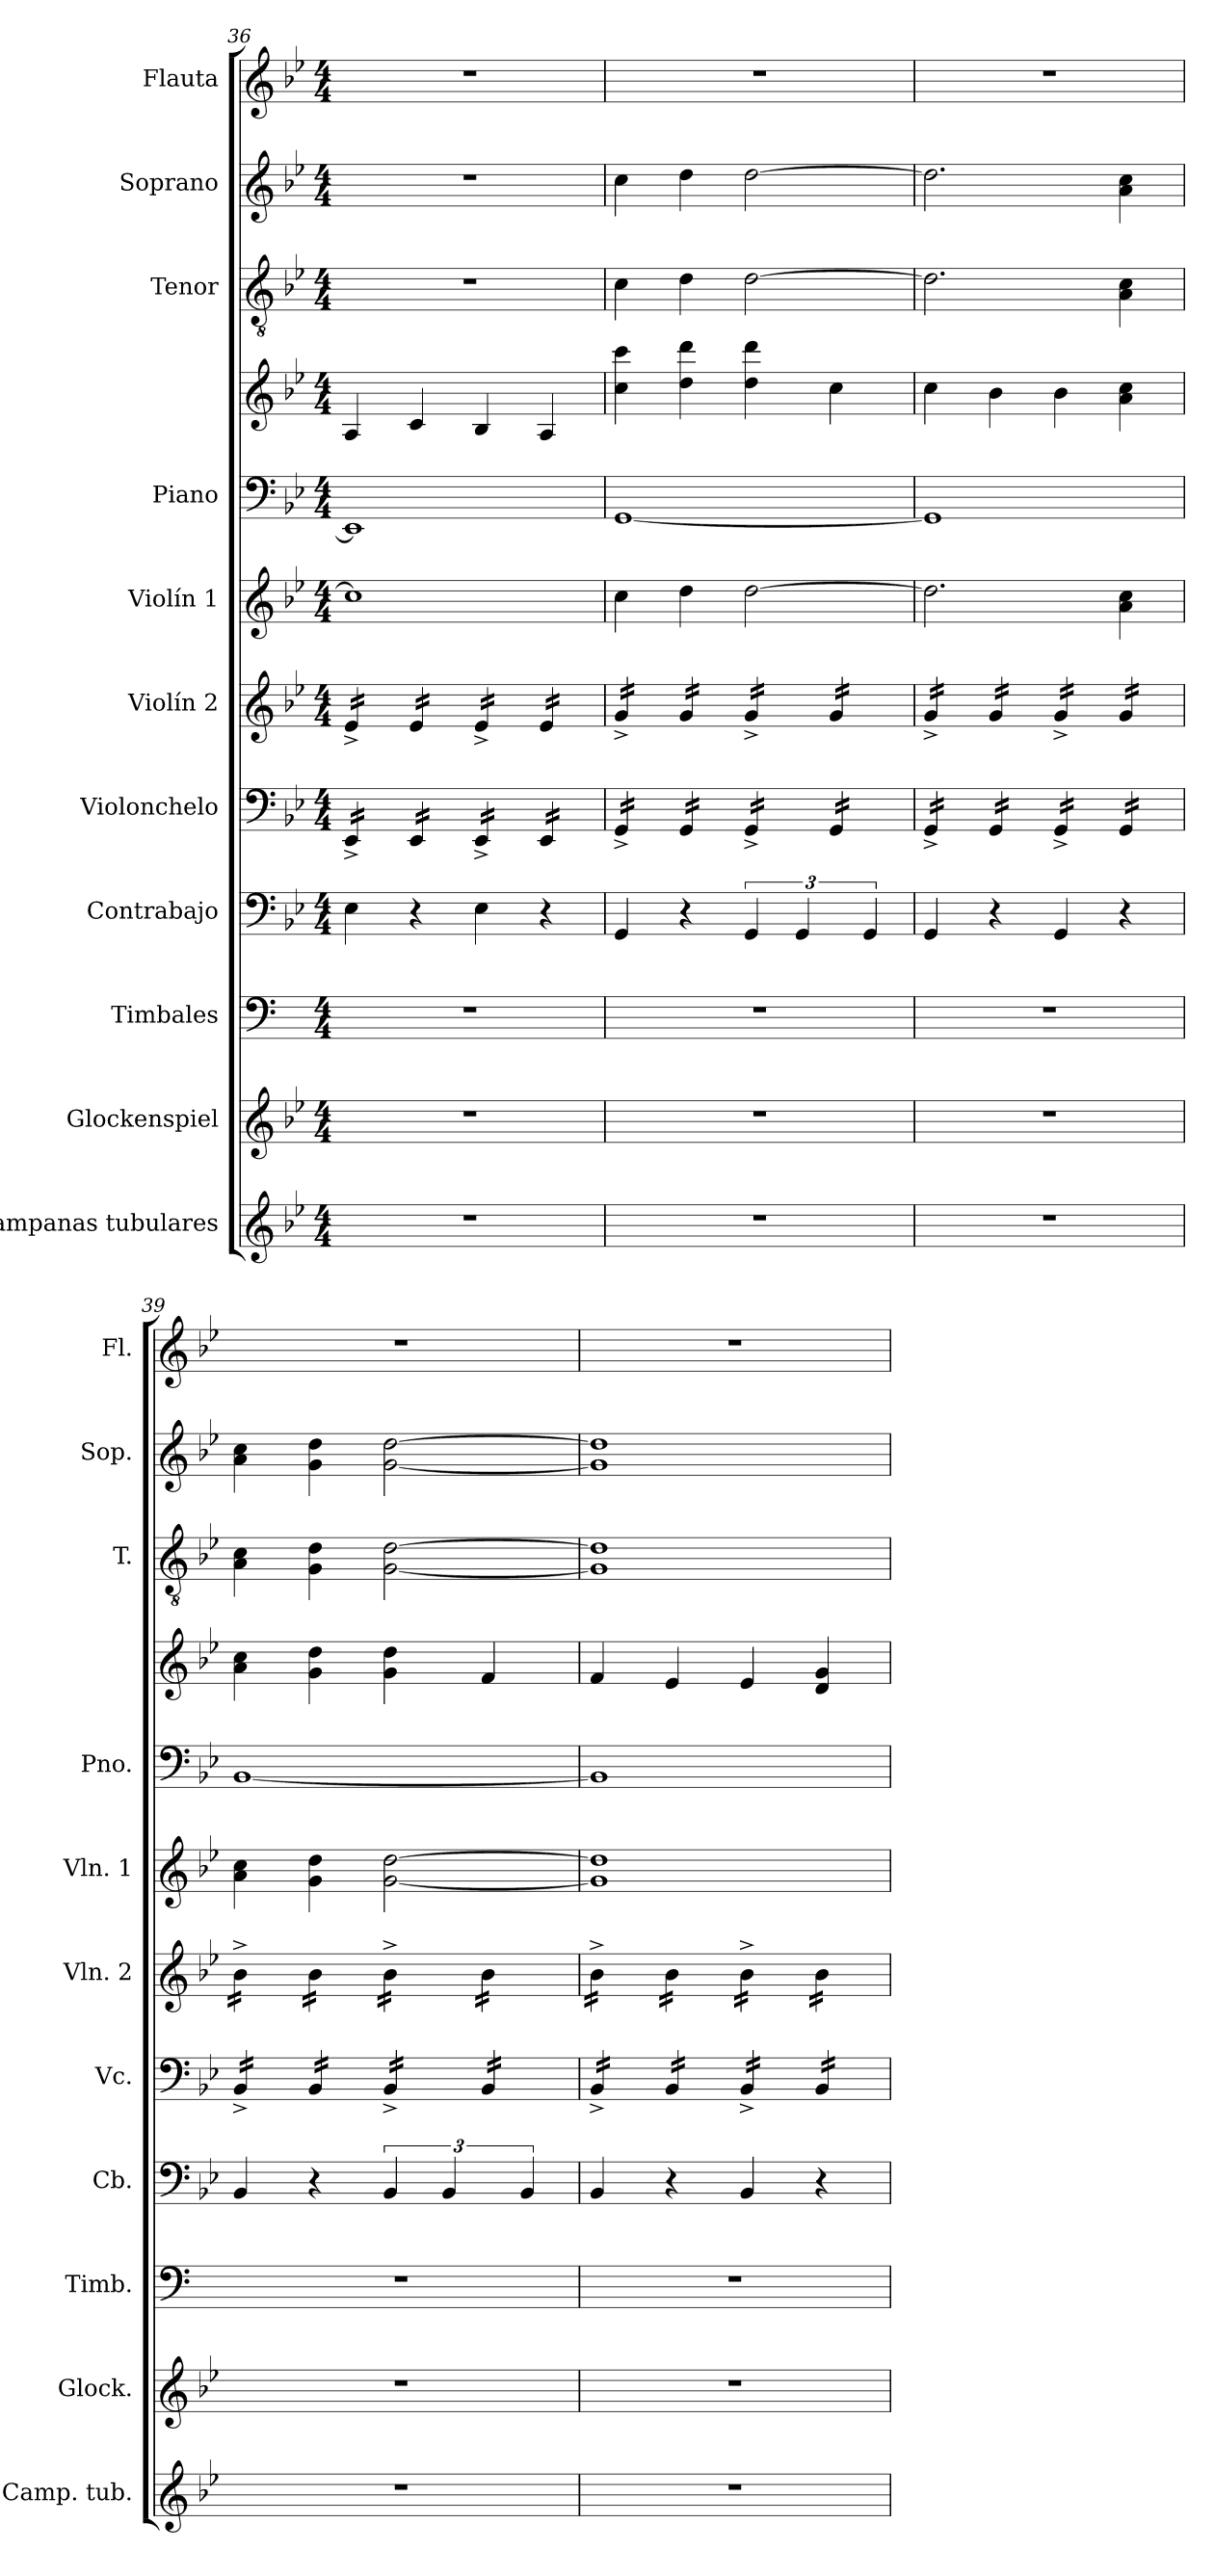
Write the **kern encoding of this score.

**kern	**kern	**kern	**kern	**kern	**kern	**kern	**kern	**kern	**kern	**kern	**kern
*part11	*part10	*part9	*part8	*part7	*part6	*part5	*part4	*part4	*part3	*part2	*part1
*staff12	*staff11	*staff10	*staff9	*staff8	*staff7	*staff6	*staff5	*staff4	*staff3	*staff2	*staff1
*I"Campanas tubulares	*I"Glockenspiel	*I"Timbales	*I"Contrabajo	*I"Violonchelo	*I"Violín 2	*I"Violín 1	*I"Piano	*	*I"Tenor	*I"Soprano	*I"Flauta
*I'Camp. tub.	*I'Glock.	*I'Timb.	*I'Cb.	*I'Vc.	*I'Vln. 2	*I'Vln. 1	*I'Pno.	*	*I'T.	*I'Sop.	*I'Fl.
*clefG2	*clefG2	*clefF4	*clefF4	*clefF4	*clefG2	*clefG2	*clefF4	*clefG2	*clefGv2	*clefG2	*clefG2
*	*ITrd-14c-24	*	*ITrd7c12	*	*	*	*	*	*ITrd7c12	*	*
*k[b-e-]	*k[b-e-]	*k[]	*k[b-e-]	*k[b-e-]	*k[b-e-]	*k[b-e-]	*k[b-e-]	*k[b-e-]	*k[b-e-]	*k[b-e-]	*k[b-e-]
*B-:	*B-:	*	*B-:	*B-:	*B-:	*B-:	*B-:	*B-:	*B-:	*B-:	*B-:
*M4/4	*M4/4	*M4/4	*M4/4	*M4/4	*M4/4	*M4/4	*M4/4	*M4/4	*M4/4	*M4/4	*M4/4
=36	=36	=36	=36	=36	=36	=36	=36	=36	=36	=36	=36
*	*	*	*	*tremolo	*	*	*	*	*	*	*
*	*	*	*	*	*tremolo	*	*	*	*	*	*
1r	1r	1r	4EE-\	16EE-^/LL	16e-^/LL	1cc]	1EE-]	4A/	1r	1r	1r
.	.	.	.	16EE-^/	16e-^/	.	.	.	.	.	.
.	.	.	.	16EE-^/	16e-^/	.	.	.	.	.	.
.	.	.	.	16EE-^/JJ	16e-^/JJ	.	.	.	.	.	.
.	.	.	4r	16EE-/LL	16e-/LL	.	.	4c/	.	.	.
.	.	.	.	16EE-/	16e-/	.	.	.	.	.	.
.	.	.	.	16EE-/	16e-/	.	.	.	.	.	.
.	.	.	.	16EE-/JJ	16e-/JJ	.	.	.	.	.	.
.	.	.	4EE-\	16EE-^/LL	16e-^/LL	.	.	4B-/	.	.	.
.	.	.	.	16EE-^/	16e-^/	.	.	.	.	.	.
.	.	.	.	16EE-^/	16e-^/	.	.	.	.	.	.
.	.	.	.	16EE-^/JJ	16e-^/JJ	.	.	.	.	.	.
.	.	.	4r	16EE-/LL	16e-/LL	.	.	4A/	.	.	.
.	.	.	.	16EE-/	16e-/	.	.	.	.	.	.
.	.	.	.	16EE-/	16e-/	.	.	.	.	.	.
.	.	.	.	16EE-/JJ	16e-/JJ	.	.	.	.	.	.
=37	=37	=37	=37	=37	=37	=37	=37	=37	=37	=37	=37
1r	1r	1r	4GGG/	16GG^/LL	16g^/LL	4cc\	[1GG	4cc\ 4ccc\	4C\	4cc\	1r
.	.	.	.	16GG^/	16g^/	.	.	.	.	.	.
.	.	.	.	16GG^/	16g^/	.	.	.	.	.	.
.	.	.	.	16GG^/JJ	16g^/JJ	.	.	.	.	.	.
.	.	.	4r	16GG/LL	16g/LL	4dd\	.	4dd\ 4ddd\	4D\	4dd\	.
.	.	.	.	16GG/	16g/	.	.	.	.	.	.
.	.	.	.	16GG/	16g/	.	.	.	.	.	.
.	.	.	.	16GG/JJ	16g/JJ	.	.	.	.	.	.
.	.	.	6GGG/	16GG^/LL	16g^/LL	[2dd\	.	4dd\ 4ddd\	[2D\	[2dd\	.
.	.	.	.	16GG^/	16g^/	.	.	.	.	.	.
.	.	.	.	16GG^/	16g^/	.	.	.	.	.	.
.	.	.	6GGG/	.	.	.	.	.	.	.	.
.	.	.	.	16GG^/JJ	16g^/JJ	.	.	.	.	.	.
.	.	.	.	16GG/LL	16g/LL	.	.	4cc\	.	.	.
.	.	.	.	16GG/	16g/	.	.	.	.	.	.
.	.	.	6GGG/	.	.	.	.	.	.	.	.
.	.	.	.	16GG/	16g/	.	.	.	.	.	.
.	.	.	.	16GG/JJ	16g/JJ	.	.	.	.	.	.
=38	=38	=38	=38	=38	=38	=38	=38	=38	=38	=38	=38
1r	1r	1r	4GGG/	16GG^/LL	16g^/LL	2.dd\]	1GG]	4cc\	2.D\]	2.dd\]	1r
.	.	.	.	16GG^/	16g^/	.	.	.	.	.	.
.	.	.	.	16GG^/	16g^/	.	.	.	.	.	.
.	.	.	.	16GG^/JJ	16g^/JJ	.	.	.	.	.	.
.	.	.	4r	16GG/LL	16g/LL	.	.	4b-\	.	.	.
.	.	.	.	16GG/	16g/	.	.	.	.	.	.
.	.	.	.	16GG/	16g/	.	.	.	.	.	.
.	.	.	.	16GG/JJ	16g/JJ	.	.	.	.	.	.
.	.	.	4GGG/	16GG^/LL	16g^/LL	.	.	4b-\	.	.	.
.	.	.	.	16GG^/	16g^/	.	.	.	.	.	.
.	.	.	.	16GG^/	16g^/	.	.	.	.	.	.
.	.	.	.	16GG^/JJ	16g^/JJ	.	.	.	.	.	.
.	.	.	4r	16GG/LL	16g/LL	4a\ 4cc\	.	4a\ 4cc\	4AA\ 4C\	4a\ 4cc\	.
.	.	.	.	16GG/	16g/	.	.	.	.	.	.
.	.	.	.	16GG/	16g/	.	.	.	.	.	.
.	.	.	.	16GG/JJ	16g/JJ	.	.	.	.	.	.
=39	=39	=39	=39	=39	=39	=39	=39	=39	=39	=39	=39
1r	1r	1r	4BBB-/	16BB-^/LL	16b-^\LL	4a\ 4cc\	[1BB-	4a\ 4cc\	4AA\ 4C\	4a\ 4cc\	1r
.	.	.	.	16BB-^/	16b-^\	.	.	.	.	.	.
.	.	.	.	16BB-^/	16b-^\	.	.	.	.	.	.
.	.	.	.	16BB-^/JJ	16b-^\JJ	.	.	.	.	.	.
.	.	.	4r	16BB-/LL	16b-\LL	4g\ 4dd\	.	4g\ 4dd\	4GG\ 4D\	4g\ 4dd\	.
.	.	.	.	16BB-/	16b-\	.	.	.	.	.	.
.	.	.	.	16BB-/	16b-\	.	.	.	.	.	.
.	.	.	.	16BB-/JJ	16b-\JJ	.	.	.	.	.	.
.	.	.	6BBB-/	16BB-^/LL	16b-^\LL	[2g\ [2dd\	.	4g\ 4dd\	[2GG\ [2D\	[2g\ [2dd\	.
.	.	.	.	16BB-^/	16b-^\	.	.	.	.	.	.
.	.	.	.	16BB-^/	16b-^\	.	.	.	.	.	.
.	.	.	6BBB-/	.	.	.	.	.	.	.	.
.	.	.	.	16BB-^/JJ	16b-^\JJ	.	.	.	.	.	.
.	.	.	.	16BB-/LL	16b-\LL	.	.	4f/	.	.	.
.	.	.	.	16BB-/	16b-\	.	.	.	.	.	.
.	.	.	6BBB-/	.	.	.	.	.	.	.	.
.	.	.	.	16BB-/	16b-\	.	.	.	.	.	.
.	.	.	.	16BB-/JJ	16b-\JJ	.	.	.	.	.	.
=40	=40	=40	=40	=40	=40	=40	=40	=40	=40	=40	=40
1r	1r	1r	4BBB-/	16BB-^/LL	16b-^\LL	1g] 1dd]	1BB-]	4f/	1GG] 1D]	1g] 1dd]	1r
.	.	.	.	16BB-^/	16b-^\	.	.	.	.	.	.
.	.	.	.	16BB-^/	16b-^\	.	.	.	.	.	.
.	.	.	.	16BB-^/JJ	16b-^\JJ	.	.	.	.	.	.
.	.	.	4r	16BB-/LL	16b-\LL	.	.	4e-/	.	.	.
.	.	.	.	16BB-/	16b-\	.	.	.	.	.	.
.	.	.	.	16BB-/	16b-\	.	.	.	.	.	.
.	.	.	.	16BB-/JJ	16b-\JJ	.	.	.	.	.	.
.	.	.	4BBB-/	16BB-^/LL	16b-^\LL	.	.	4e-/	.	.	.
.	.	.	.	16BB-^/	16b-^\	.	.	.	.	.	.
.	.	.	.	16BB-^/	16b-^\	.	.	.	.	.	.
.	.	.	.	16BB-^/JJ	16b-^\JJ	.	.	.	.	.	.
.	.	.	4r	16BB-/LL	16b-\LL	.	.	4d/ 4g/	.	.	.
.	.	.	.	16BB-/	16b-\	.	.	.	.	.	.
.	.	.	.	16BB-/	16b-\	.	.	.	.	.	.
.	.	.	.	16BB-/JJ	16b-\JJ	.	.	.	.	.	.
*	*	*	*	*	*Xtremolo	*	*	*	*	*	*
*	*	*	*	*Xtremolo	*	*	*	*	*	*	*
=	=	=	=	=	=	=	=	=	=	=	=
*-	*-	*-	*-	*-	*-	*-	*-	*-	*-	*-	*-
